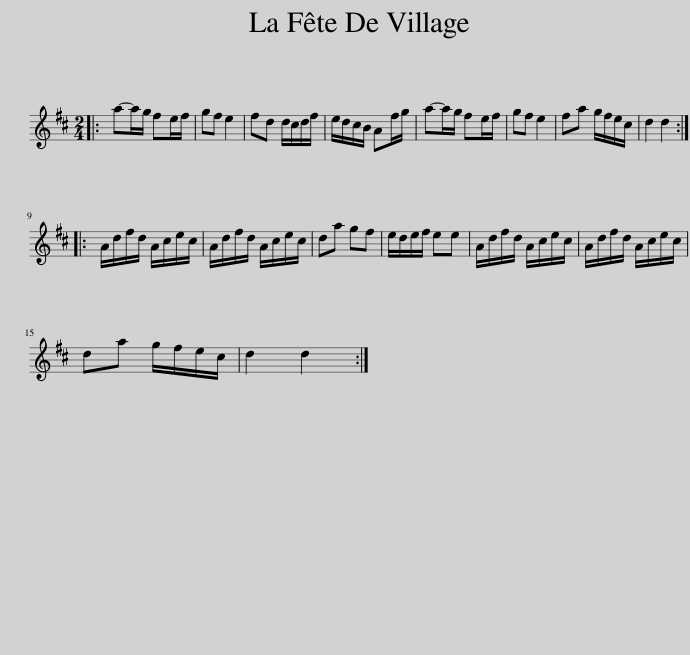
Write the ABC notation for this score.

X:1
L:1/8
M:2/4
I:linebreak $
K:D
V:1 treble
V:1
|: a-a/g/ fe/f/ | gf e2 | fd d/c/d/f/ | e/d/c/B/ Af/g/ | a-a/g/ fe/f/ | %5
 gf e2 | fa g/f/e/c/ | d2 d2 ::$ A/d/f/d/ A/c/e/c/ | A/d/f/d/ A/c/e/c/ | %10
 da gf | e/d/e/f/ ee | A/d/f/d/ A/c/e/c/ | A/d/f/d/ A/c/e/c/ |$ da g/f/e/c/ | %15
 d2 d2 :| %16
